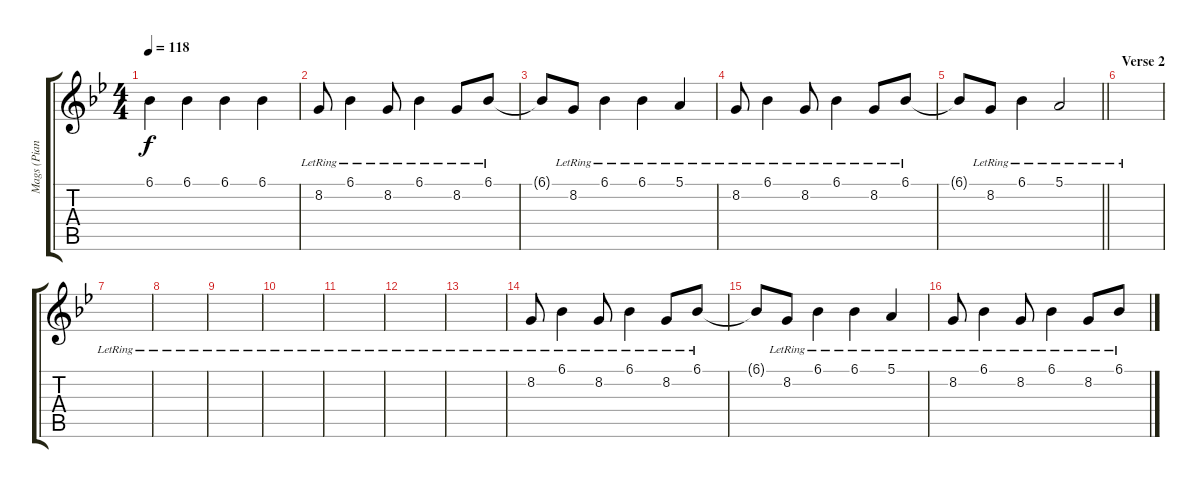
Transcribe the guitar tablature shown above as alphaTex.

\track ("Mags (Piano/Accents)" "Mags (Pian") {instrument acousticgrandpiano}
\staff {score tabs}
\tuning (E4 B3 G3 D3 A2 E2) {hide}
\ts (4 4)
\tempo 118
\clef g2
\ks bb
6.1.4{dy f} 6.1.4 6.1.4 6.1.4 |
8.2{lr}.8{instrument acousticgrandpiano} 6.1{lr}.4 8.2{lr}.8 6.1{lr}.4 8.2{lr}.8 6.1{lr}.8 |
6.1{t}.8 8.2{lr}.8 6.1{lr}.4 6.1{lr}.4 5.1{lr}.4 |
8.2{lr}.8 6.1{lr}.4 8.2{lr}.8 6.1{lr}.4 8.2{lr}.8 6.1{lr}.8 |
\barLineRight lightlight
6.1{t}.8 8.2{lr}.8 6.1{lr}.4 5.1{lr}.2 |
\section ("" "Verse 2")
|
|
|
|
|
|
|
|
8.2{lr}.8 6.1{lr}.4 8.2{lr}.8 6.1{lr}.4 8.2{lr}.8 6.1{lr}.8 |
6.1{t}.8 8.2{lr}.8 6.1{lr}.4 6.1{lr}.4 5.1{lr}.4 |
8.2{lr}.8 6.1{lr}.4 8.2{lr}.8 6.1{lr}.4 8.2{lr}.8 6.1{lr}.8
